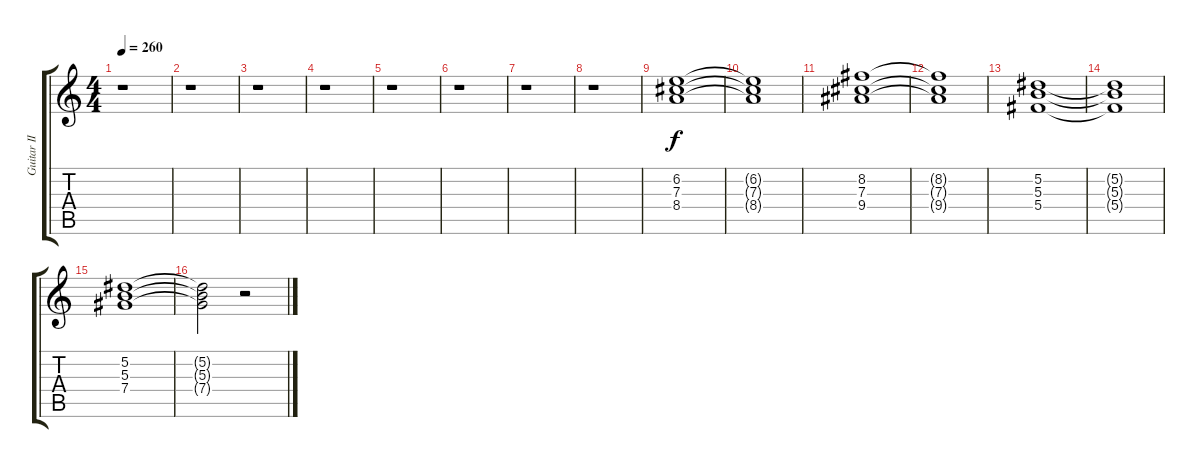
\track ("Guitar II" "Guitar II") {instrument overdrivenguitar}
\staff {score tabs}
\tuning (Eb4 Bb3 Gb3 Db3 Ab2 Eb2) {hide}
\ts (4 4)
\tempo 260
\clef g2
\ks c
r.1{dy f} |
r.1 |
r.1 |
r.1 |
r.1 |
r.1 |
r.1 |
r.1 |
(6.2 7.3 8.4).1 |
(6.2{t} 7.3{t} 8.4{t}).1 |
(8.2 7.3 9.4).1 |
(8.2{t} 7.3{t} 9.4{t}).1 |
(5.2 5.3 5.4).1 |
(5.2{t} 5.3{t} 5.4{t}).1 |
(5.2 5.3 7.4).1 |
(5.2{t} 5.3{t} 7.4{t}).2 r.2
